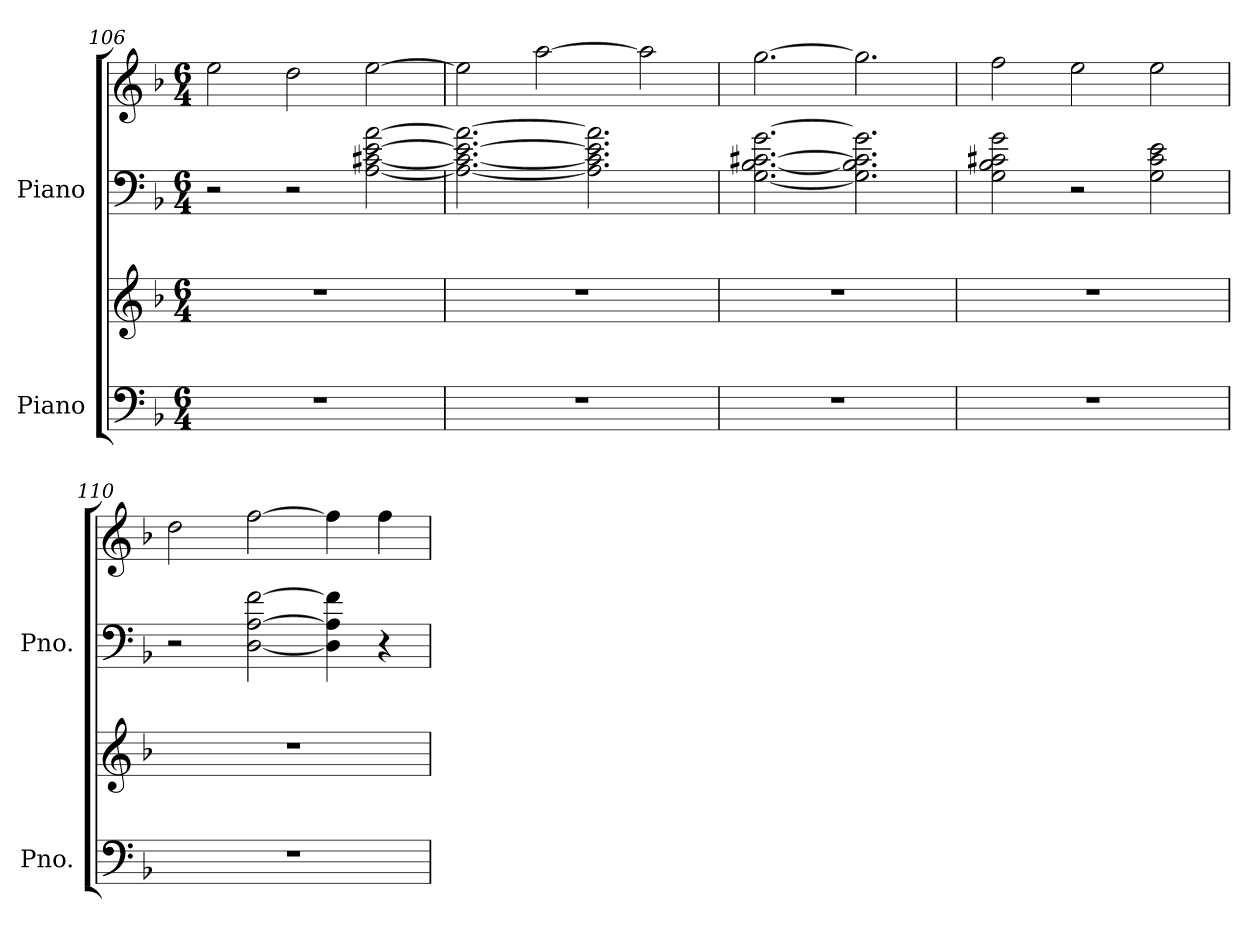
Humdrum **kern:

**kern	**kern	**kern	**kern
*part2	*part2	*part1	*part1
*staff4	*staff3	*staff2	*staff1
*I"Piano	*	*I"Piano	*
*I'Pno.	*	*I'Pno.	*
*clefF4	*clefG2	*clefF4	*clefG2
*k[b-]	*k[b-]	*k[b-]	*k[b-]
*M6/4	*M6/4	*M6/4	*M6/4
=106	=106	=106	=106
1.r	1.r	2r	2ee\
.	.	2r	2dd\
.	.	[2A\ [2c#X\ [2e\ [2a\	[2ee\
=107	=107	=107	=107
1.r	1.r	2.A\_ 2.c#\_ 2.e\_ 2.a\_	2ee\]
.	.	.	[2aa\
.	.	2.A\] 2.c#\] 2.e\] 2.a\]	.
.	.	.	2aa\]
=108	=108	=108	=108
1.r	1.r	[2.G\ [2.B-\ [2.c#X\ [2.g\	[2.gg\
.	.	2.G\] 2.B-\] 2.c#\] 2.g\]	2.gg\]
=109	=109	=109	=109
1.r	1.r	2G\ 2B-\ 2c#X\ 2g\	2ff\
.	.	2r	2ee\
.	.	2G\ 2c#\ 2e\	2ee\
!!LO:LB:g=z
=110	=110	=110	=110
1.r	1.r	2r	2dd\
.	.	[2D\ [2A\ [2f\	[2ff\
.	.	4D\] 4A\] 4f\]	4ff\]
.	.	4r	4ff\
=	=	=	=
*-	*-	*-	*-
